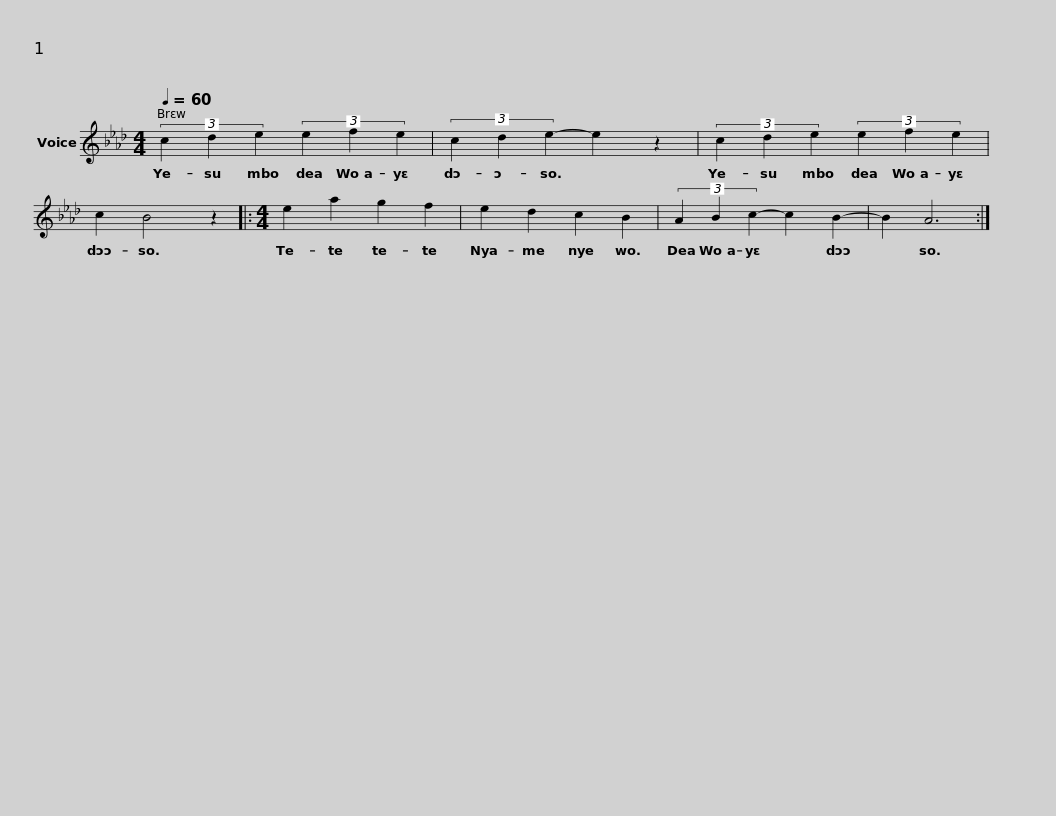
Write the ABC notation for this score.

X:1
L:1/8
Q:1/4=60
M:4/4
I:linebreak $
K:Ab
V:1 treble
V:1
 (3c2 d2 e2 (3e2 f2 e2 | (3c2 d2 e2- e2 z2 | (3c2 d2 e2 (3e2 f2 e2 | c2 B4 z2 |:$[M:4/4] e2 a2 g2 f2 | %5
 e2 d2 c2 B2 | (3A2 B2 c2- c2 B2- | B2 A6 :| %8
